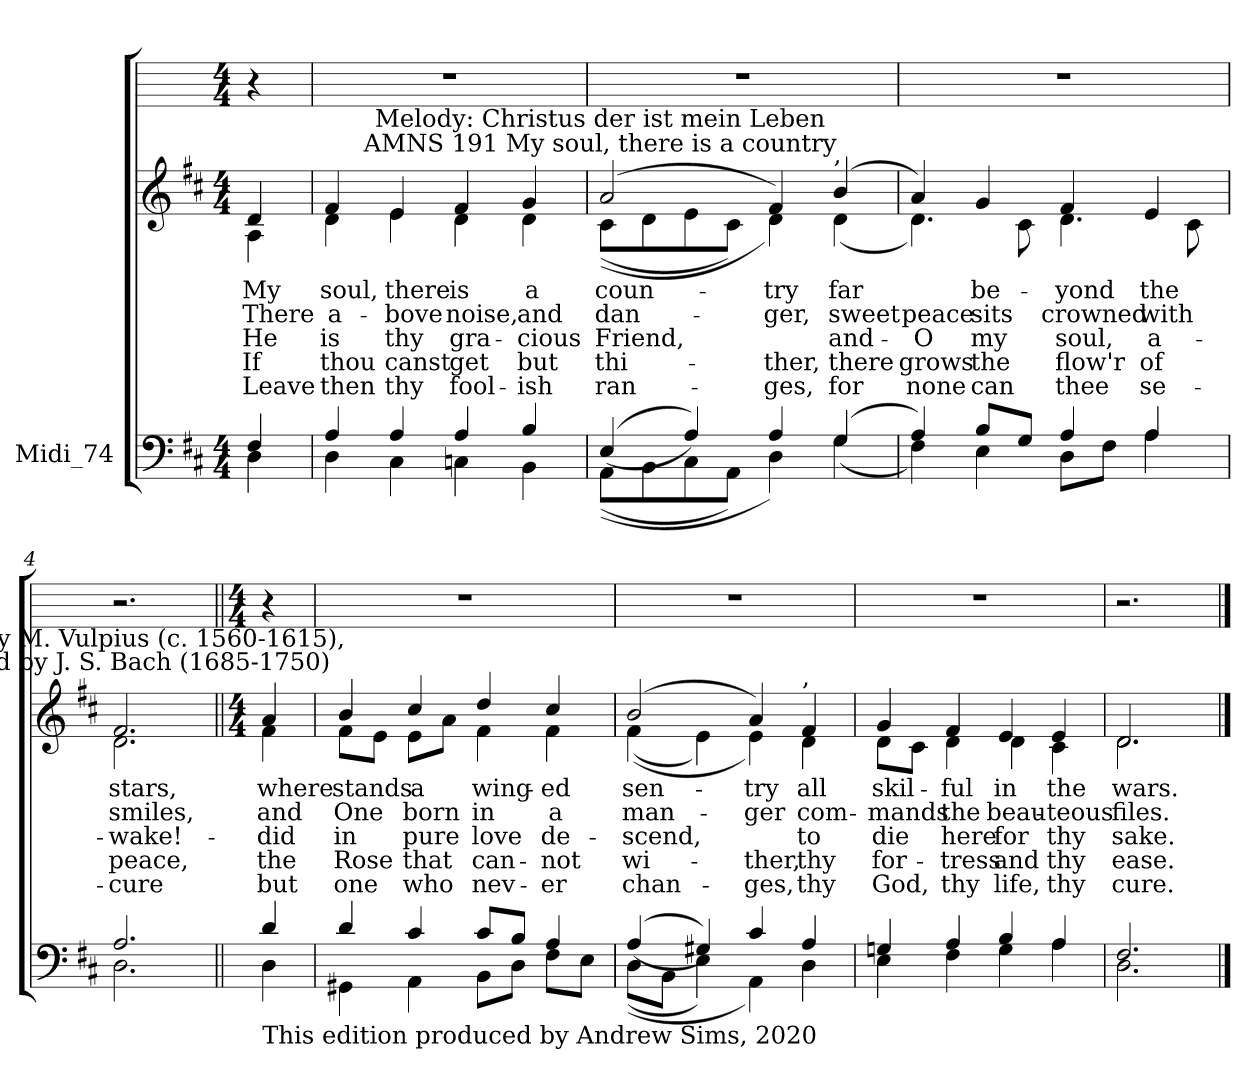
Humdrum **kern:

**kern	**kern	**text	**text	**text	**text	**text	**kern
*part3	*part2	*part2	*part2	*part2	*part2	*part2	*part1
*staff3	*staff2	*staff2	*staff2	*staff2	*staff2	*staff2	*staff1
*I"Midi_74	*	*	*	*	*	*	*
*clefF4	*clefG2	*	*	*	*	*	*
*k[f#c#]	*k[f#c#]	*	*	*	*	*	*
*D:	*D:	*	*	*	*	*	*
*M4/4	*M4/4	*	*	*	*	*	*M4/4
=	=	=	=	=	=	=	=
*^	*	*	*	*	*	*	*
!	!	!LO:TX:a:cj:t=Henry Vaughan\n(1622-1695)	!	!	!	!	!	!
!	!	!	!LO:LY:b	!LO:LY:b	!LO:LY:b	!LO:LY:b	!LO:LY:b	!
*	*	*^	*	*	*	*	*	*
4F#/	4D\	4d/	4A\	My	There	He	If	Leave	4r
=1	=1	=1	=1	=1	=1	=1	=1	=1	=1
!	!	!	!	!LO:LY:b	!LO:LY:b	!LO:LY:b	!LO:LY:b	!LO:LY:b	!
4A/	4D\	4f#/	4d\	soul,	a-	-is	thou	then	1r
!	!	!	!	!LO:LY:b	!LO:LY:b	!LO:LY:b	!LO:LY:b	!LO:LY:b	!
4A/	4C#\	4e/	4e\	there	bove	thy	canst	thy	.
!	!	!	!	!LO:LY:b	!LO:LY:b	!LO:LY:b	!LO:LY:b	!LO:LY:b	!
4A/	4Cn\	4f#/	4d\	is	noise,	gra-	-get	fool-	.
!	!	!	!	!LO:LY:b	!LO:LY:b	!LO:LY:b	!LO:LY:b	!LO:LY:b	!
4B/	4BB\	4g/	4d\	-a	and	cious	but	ish	.
=2	=2	=2	=2	=2	=2	=2	=2	=2	=2
!	!	!LO:TX:a:cj:t=AMNS 191 My soul, there is a country	!	!	!	!	!	!	!
!	!	!LO:TX:a:cj:t=Melody&colon; Christus der ist mein Leben	!	!	!	!	!	!	!
!	!	!	!	!LO:LY:b	!LO:LY:b	!LO:LY:b	!LO:LY:b	!LO:LY:b	!
(>(>4E/	(<(<8AA\L	(>2a/	(<(<8c#\L	coun-	-dan-	-Friend,	thi-	-ran-	1r
.	8BB\	.	8d\	.	.	.	.	.	.
4A/))	8C#\	.	8e\	.	.	.	.	.	.
.	8AA\J)	.	8c#\J)	.	.	.	.	.	.
!	!	!	!	!LO:LY:b	!LO:LY:b	!	!LO:LY:b	!LO:LY:b	!
4A/	4D\)	4f#/)	4d\)	-try	ger,	.	ther,	ges,	.
!	!	!LO:TX:a:t=,	!	!	!	!	!	!	!
!	!	!	!	!LO:LY:b	!LO:LY:b	!LO:LY:b	!LO:LY:b	!LO:LY:b	!
(>4G/	(<4G\	(>4b/	(<4d\	far	sweet	and-	-there	for	.
=3	=3	=3	=3	=3	=3	=3	=3	=3	=3
!	!	!	!	!	!LO:LY:b	!LO:LY:b	!LO:LY:b	!LO:LY:b	!
4A/)	4F#\)	4a/)	4.d\)	.	peace	O	grows	none	1r
!	!	!	!	!LO:LY:b	!LO:LY:b	!LO:LY:b	!LO:LY:b	!LO:LY:b	!
8B/L	4E\	4g/	.	be-	-sits	my	the	can	.
8G/J	.	.	8c#\	.	.	.	.	.	.
!	!	!	!	!LO:LY:b	!LO:LY:b	!LO:LY:b	!LO:LY:b	!LO:LY:b	!
4A/	8D\L	4f#/	4.d\	yond	crowned	soul,	flow'r	thee	.
.	8F#\J	.	.	.	.	.	.	.	.
!	!	!	!	!LO:LY:b	!LO:LY:b	!LO:LY:b	!LO:LY:b	!LO:LY:b	!
4A/	4A\	4e/	.	the	with	a-	-of	se-	.
.	.	.	8c#\	.	.	.	.	.	.
=4	=4	=4	=4	=4	=4	=4	=4	=4	=4
!	!	!LO:TX:a:cj:t=Melody by M. Vulpius (c. 1560-1615),\narranged by J. S. Bach (1685-1750)	!	!	!	!	!	!	!
!	!	!	!	!LO:LY:b	!LO:LY:b	!LO:LY:b	!LO:LY:b	!LO:LY:b	!
2.A/	2.D\	2.f#/	2.d\	-stars,	smiles,	wake!-	-peace,	cure	2.r
!!LO:LB:g=z
=5||	=5||	=5||	=5||	=5||	=5||	=5||	=5||	=5||	=5||
*	*	*M4/4	*	*	*	*	*	*	*M4/4
!LO:TX:b:t=This edition produced by Andrew Sims, 2020	!	!	!	!	!	!	!	!	!
!	!	!	!	!LO:LY:b	!LO:LY:b	!LO:LY:b	!LO:LY:b	!LO:LY:b	!
4d/	4D\	4a/	4f#\	where	and	did	the	but	4r
=6	=6	=6	=6	=6	=6	=6	=6	=6	=6
!	!	!	!	!LO:LY:b	!LO:LY:b	!LO:LY:b	!LO:LY:b	!LO:LY:b	!
4d/	4GG#X\	4b/	8f#\L	stands	One	in	Rose	one	1r
.	.	.	8e\J	.	.	.	.	.	.
!	!	!	!	!LO:LY:b	!LO:LY:b	!LO:LY:b	!LO:LY:b	!LO:LY:b	!
4c#/	4AA\	4cc#/	8e\L	a	born	pure	that	who	.
.	.	.	8a\J	.	.	.	.	.	.
!	!	!	!	!LO:LY:b	!LO:LY:b	!LO:LY:b	!LO:LY:b	!LO:LY:b	!
8c#/L	8BB\L	4dd/	4f#\	wing-	-in	love	can-	-nev-	.
8B/J	8D\J	.	.	.	.	.	.	.	.
!	!	!	!	!LO:LY:b	!LO:LY:b	!LO:LY:b	!LO:LY:b	!LO:LY:b	!
4A/	8F#\L	4cc#/	4f#\	-ed	a	de-	-not	er	.
.	8E\J	.	.	.	.	.	.	.	.
=7	=7	=7	=7	=7	=7	=7	=7	=7	=7
!	!	!	!	!LO:LY:b	!LO:LY:b	!LO:LY:b	!LO:LY:b	!LO:LY:b	!
(>(>4A/	(<(<8D\L	(>2b/	(<(<4f#\	sen-	-man-	-scend,	wi-	-chan-	1r
.	8BB\J	.	.	.	.	.	.	.	.
4G#X/))	4E\)	.	4e\)	.	.	.	.	.	.
!	!	!	!	!LO:LY:b	!LO:LY:b	!	!LO:LY:b	!LO:LY:b	!
4c#/	4AA\)	4a/)	4e\)	-try	ger	.	ther,	ges,	.
!	!	!LO:TX:a:t=,	!	!	!	!	!	!	!
!	!	!	!	!LO:LY:b	!LO:LY:b	!LO:LY:b	!LO:LY:b	!LO:LY:b	!
4A/	4D\	4f#/	4d\	all	com-	-to	thy	thy	.
=8	=8	=8	=8	=8	=8	=8	=8	=8	=8
!	!	!	!	!LO:LY:b	!LO:LY:b	!LO:LY:b	!LO:LY:b	!LO:LY:b	!
4Gn/	4E\	4g/	8d\L	skil-	-mands	die	for-	-God,	1r
.	.	.	8c#\J	.	.	.	.	.	.
!	!	!	!	!LO:LY:b	!LO:LY:b	!LO:LY:b	!LO:LY:b	!LO:LY:b	!
4A/	4F#\	4f#/	4d\	ful	the	here	tress	thy	.
!	!	!	!	!LO:LY:b	!LO:LY:b	!LO:LY:b	!LO:LY:b	!LO:LY:b	!
4B/	4G\	4e/	4d\	in	beau-	-for	and	life,	.
!	!	!	!	!LO:LY:b	!LO:LY:b	!LO:LY:b	!LO:LY:b	!LO:LY:b	!
4A/	4A\	4e/	4c#\	the	teous	thy	thy	thy	.
=9	=9	=9	=9	=9	=9	=9	=9	=9	=9
!	!	!	!	!LO:LY:b	!LO:LY:b	!LO:LY:b	!LO:LY:b	!LO:LY:b	!
2.F#/	2.D\	2.d/	2.d\	wars.	files.	sake.	ease.	cure.	2.r
*v	*v	*	*	*	*	*	*	*	*
*	*v	*v	*	*	*	*	*	*
==	==	==	==	==	==	==	==
*-	*-	*-	*-	*-	*-	*-	*-
